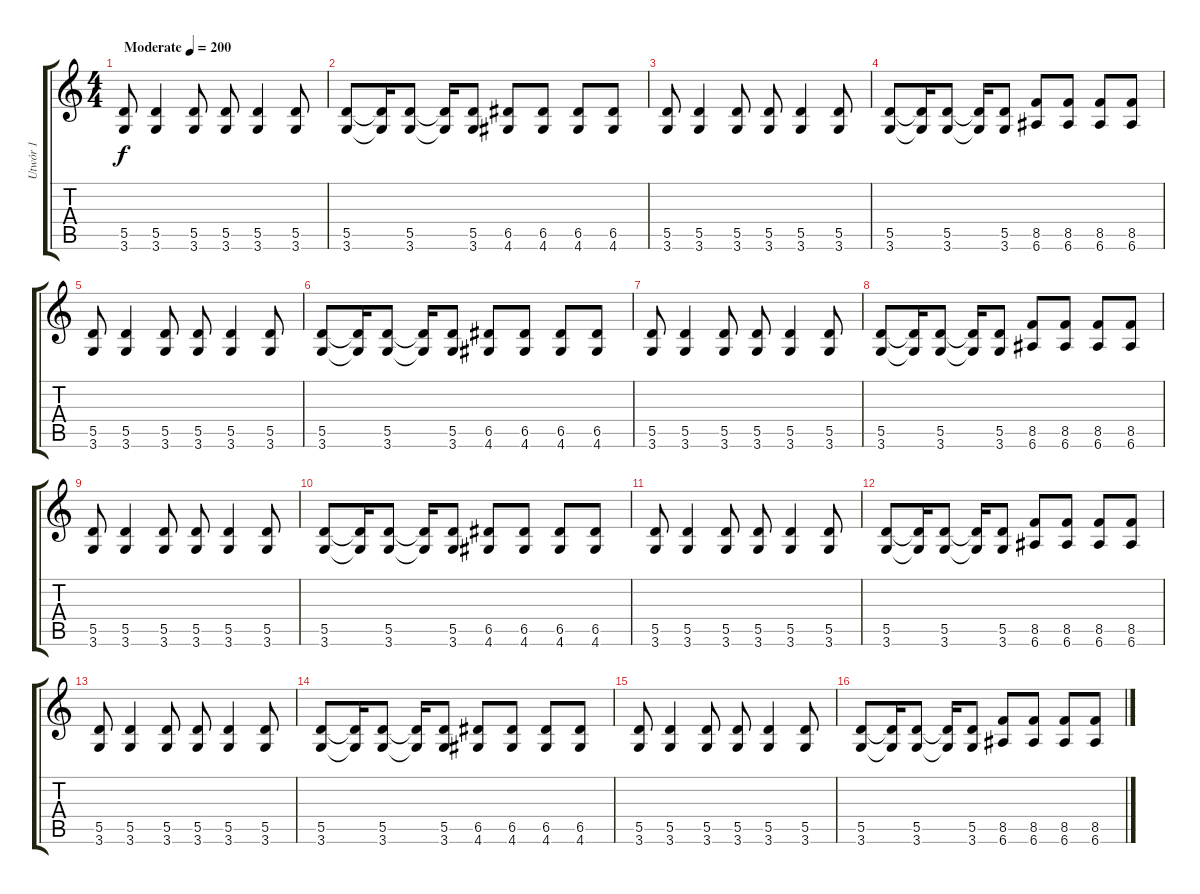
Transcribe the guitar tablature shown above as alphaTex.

\track ("Utwór 1" "Utwór 1") {instrument distortionguitar}
\staff {score tabs}
\tuning (E4 B3 G3 D3 A2 E2) {hide}
\ts (4 4)
\tempo (200 "Moderate")
\clef g2
\ks c
(5.5 3.6).8{dy f instrument distortionguitar} (5.5 3.6).4 (5.5 3.6).8 (5.5 3.6).8 (5.5 3.6).4 (5.5 3.6).8 |
(5.5 3.6).8 (5.5{t} 3.6{t}).16 (5.5 3.6).8 (5.5{t} 3.6{t}).16 (5.5 3.6).8 (6.5 4.6).8 (6.5 4.6).8 (6.5 4.6).8 (6.5 4.6).8 |
(5.5 3.6).8 (5.5 3.6).4 (5.5 3.6).8 (5.5 3.6).8 (5.5 3.6).4 (5.5 3.6).8 |
(5.5 3.6).8 (5.5{t} 3.6{t}).16 (5.5 3.6).8 (5.5{t} 3.6{t}).16 (5.5 3.6).8 (8.5 6.6).8 (8.5 6.6).8 (8.5 6.6).8 (8.5 6.6).8 |
(5.5 3.6).8 (5.5 3.6).4 (5.5 3.6).8 (5.5 3.6).8 (5.5 3.6).4 (5.5 3.6).8 |
(5.5 3.6).8 (5.5{t} 3.6{t}).16 (5.5 3.6).8 (5.5{t} 3.6{t}).16 (5.5 3.6).8 (6.5 4.6).8 (6.5 4.6).8 (6.5 4.6).8 (6.5 4.6).8 |
(5.5 3.6).8 (5.5 3.6).4 (5.5 3.6).8 (5.5 3.6).8 (5.5 3.6).4 (5.5 3.6).8 |
(5.5 3.6).8 (5.5{t} 3.6{t}).16 (5.5 3.6).8 (5.5{t} 3.6{t}).16 (5.5 3.6).8 (8.5 6.6).8 (8.5 6.6).8 (8.5 6.6).8 (8.5 6.6).8 |
(5.5 3.6).8 (5.5 3.6).4 (5.5 3.6).8 (5.5 3.6).8 (5.5 3.6).4 (5.5 3.6).8 |
(5.5 3.6).8 (5.5{t} 3.6{t}).16 (5.5 3.6).8 (5.5{t} 3.6{t}).16 (5.5 3.6).8 (6.5 4.6).8 (6.5 4.6).8 (6.5 4.6).8 (6.5 4.6).8 |
(5.5 3.6).8 (5.5 3.6).4 (5.5 3.6).8 (5.5 3.6).8 (5.5 3.6).4 (5.5 3.6).8 |
(5.5 3.6).8 (5.5{t} 3.6{t}).16 (5.5 3.6).8 (5.5{t} 3.6{t}).16 (5.5 3.6).8 (8.5 6.6).8 (8.5 6.6).8 (8.5 6.6).8 (8.5 6.6).8 |
(5.5 3.6).8 (5.5 3.6).4 (5.5 3.6).8 (5.5 3.6).8 (5.5 3.6).4 (5.5 3.6).8 |
(5.5 3.6).8 (5.5{t} 3.6{t}).16 (5.5 3.6).8 (5.5{t} 3.6{t}).16 (5.5 3.6).8 (6.5 4.6).8 (6.5 4.6).8 (6.5 4.6).8 (6.5 4.6).8 |
(5.5 3.6).8 (5.5 3.6).4 (5.5 3.6).8 (5.5 3.6).8 (5.5 3.6).4 (5.5 3.6).8 |
(5.5 3.6).8 (5.5{t} 3.6{t}).16 (5.5 3.6).8 (5.5{t} 3.6{t}).16 (5.5 3.6).8 (8.5 6.6).8 (8.5 6.6).8 (8.5 6.6).8 (8.5 6.6).8
